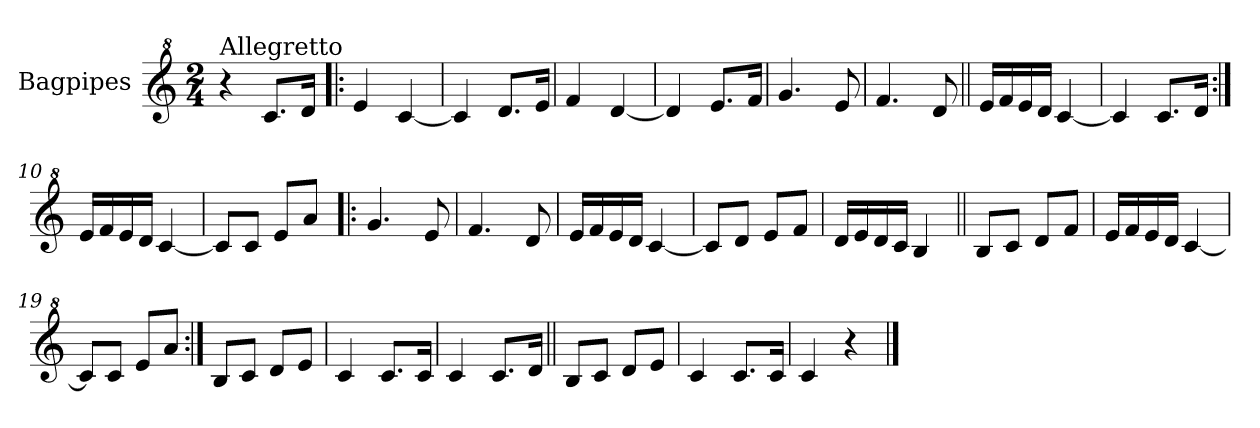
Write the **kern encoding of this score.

**kern
*part1
*staff1
*I"Bagpipes
*I'Bag
*clefG^2
*k[]
*C:
*M2/4
=1
!LO:TX:a:t=Allegretto
4r
8.cc/L
16dd/Jk
=2!|:
4ee/
[4cc/
=3
4cc/]
8.dd/L
16ee/Jk
=4
4ff/
[4dd/
=5
4dd/]
8.ee/L
16ff/Jk
=6
4.gg/
8ee/
=7
4.ff/
8dd/
=8||
16ee/LL
16ff/
16ee/
16dd/JJ
[4cc/
=9
4cc/]
8.cc/L
16dd/Jk
=10:|!
16ee/LL
16ff/
16ee/
16dd/JJ
[4cc/
=11
8cc/L]
8cc/J
8ee/L
8aa/J
!!LO:LB:g=z
=12!|:
4.gg/
8ee/
=13
4.ff/
8dd/
=14
16ee/LL
16ff/
16ee/
16dd/JJ
[4cc/
=15
8cc/L]
8dd/J
8ee/L
8ff/J
=16
16dd/LL
16ee/
16dd/
16cc/JJ
4b/
=17||
8b/L
8cc/J
8dd/L
8ff/J
=18
16ee/LL
16ff/
16ee/
16dd/JJ
[4cc/
=19
8cc/L]
8cc/J
8ee/L
8aa/J
=20:|!
8b/L
8cc/J
8dd/L
8ee/J
=21
4cc/
8.cc/L
16cc/Jk
!!LO:LB:g=z
=22
4cc/
8.cc/L
16dd/Jk
=23||
8b/L
8cc/J
8dd/L
8ee/J
=24
4cc/
8.cc/L
16cc/Jk
=25
4cc/
4r
==
*-
